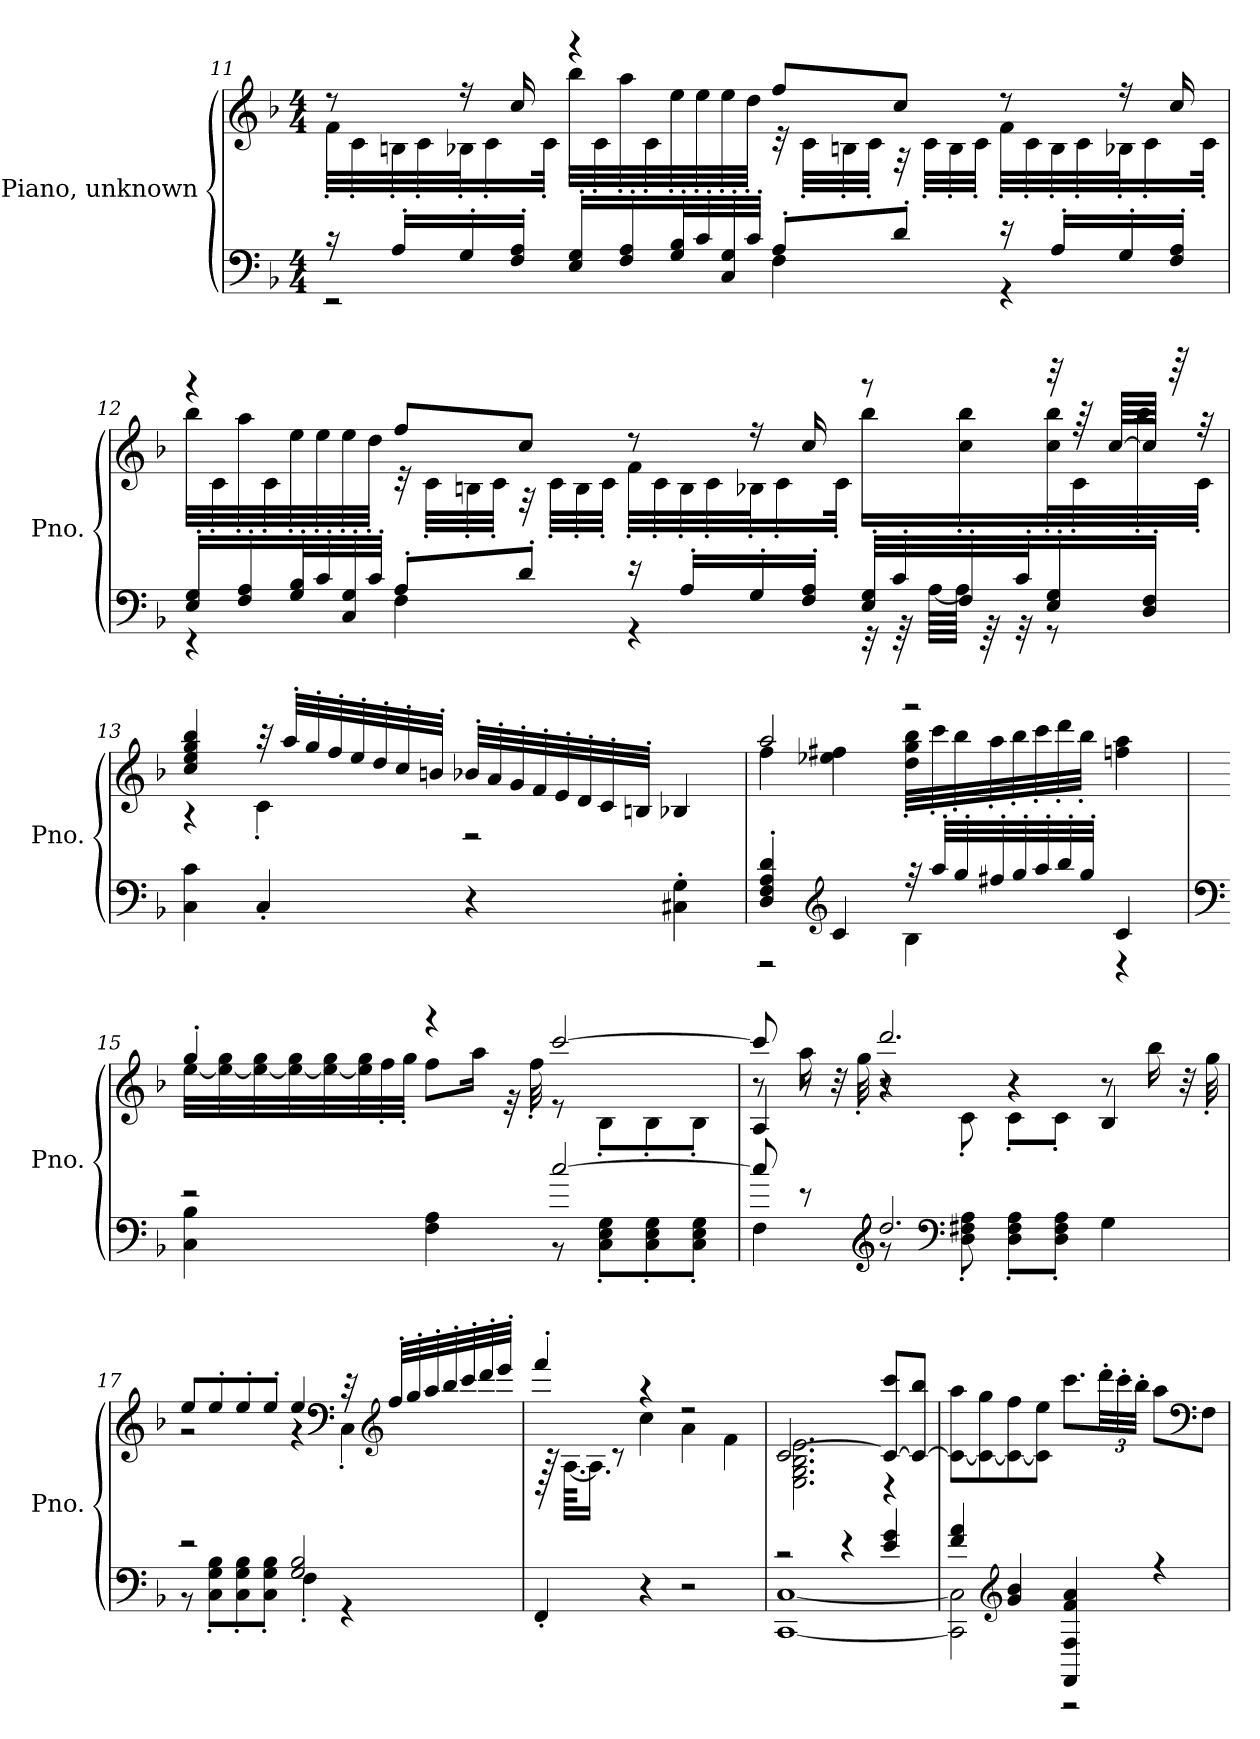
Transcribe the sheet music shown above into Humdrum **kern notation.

**kern	**kern
*part1	*part1
*staff2	*staff1
*I"Piano, unknown	*
*I'Pno.	*
!!LO:LB:g=z
*clefF4	*clefG2
*k[b-]	*k[b-]
*M4/4	*M4/4
=11	=11
*^	*^
16r	2r	8r	32f'\LLL
.	.	.	32c'\
16A'/LL	.	.	32Bn'\
.	.	.	32c'\
16G'/	.	16r	32B-X'\J
.	.	.	16c'\
16F/' 16A/'JJ	.	16cc/	.
.	.	.	32c'\JJk
16E/' 16G/'LL	.	4r	32bb-\LLL
.	.	.	32c'\
16F/' 16A/'	.	.	32aa'\
.	.	.	32c'\
32G/' 32B-/'L	.	.	32ee'\
32c'/	.	.	32ee'\
32C/' 32G/'	.	.	32ee'\
32c'/JJJ	.	.	32dd'\JJJ
8A'/L	4F\	8ff/L	32r
.	.	.	32c'\LLL
.	.	.	32Bn'\
.	.	.	32c'\JJJ
8d'/J	.	8cc/J	32r
.	.	.	32c'\LLL
.	.	.	32B'\
.	.	.	32c'\JJJ
16r	4r	8r	32f'\LLL
.	.	.	32c'\
16A'/LL	.	.	32B'\
.	.	.	32c'\
16G'/	.	16r	32B-X'\J
.	.	.	16c'\
16F/' 16A/'JJ	.	16cc/	.
.	.	.	32c'\JJk
!!LO:PB:g=z	!!
=12	=12	=12	=12
16E/' 16G/'LL	4r	4r	32bb-\LLL
.	.	.	32c'\
16F/' 16A/'	.	.	32aa'\
.	.	.	32c'\
32G/' 32B-/'L	.	.	32ee'\
32c'/	.	.	32ee'\
32C/' 32G/'	.	.	32ee'\
32c'/JJJ	.	.	32dd'\JJJ
8A'/L	4F\	8ff/L	32r
.	.	.	32c'\LLL
.	.	.	32Bn'\
.	.	.	32c'\JJJ
8d'/J	.	8cc/J	32r
.	.	.	32c'\LLL
.	.	.	32B'\
.	.	.	32c'\JJJ
16r	4r	8r	32f'\LLL
.	.	.	32c'\
16A'/LL	.	.	32B'\
.	.	.	32c'\
16G'/	.	16r	32B-X'\J
.	.	.	16c'\
16F/' 16A/'JJ	.	16cc/	.
.	.	.	32c'\JJk
32E/' 32G/'LLL	32r	8r	16bb-\LL
32c'/	64r	.	.
.	[64A\LLLL	.	.
32F'/	64A\JJJJ]	.	16cc\' 16bb-\'
.	64r	.	.
32c'/J	32r	.	.
16E/' 16G/'	8r	32r	32cc\' 32bb-\'L
.	.	64r	32c'\
.	.	[64cc/LLLL	.
16D/' 16F/'JJ	.	64cc/JJJJ]	32bb-'\
.	.	64r	.
.	.	32r	32c'\JJJ
*v	*v	*	*
!!LO:LB:g=z	!!
=13	=13	=13
4C\ 4c\	4cc/ 4ee/ 4gg/ 4bb-/	4r
4C'/	32r	4c'\
.	32aa'/LLL	.
.	32gg'/	.
.	32ff'/	.
.	32ee'/	.
.	32dd'/	.
.	32cc'/	.
.	32bn'/JJJ	.
4r	32b-X'/LLL	2r
.	32a'/	.
.	32g'/	.
.	32f'/	.
.	32e'/	.
.	32d'/	.
.	32c'/	.
.	32Bn'/JJJ	.
4C#X\' 4G\'	4B-X/	.
=14	=14	=14
*^	*	*
4D/' 4F/' 4A/' 4d/'	2r	2aa/	4ff\
*clefG2	*	*	*
4c/	.	.	4ee-X\ 4ff#X\
32r	4B-\	2r	32dd\' 32gg\' 32bb-\'LLL
32aa'/LLL	.	.	32ccc'\
32gg'/	.	.	32bb-'\
32ff#X'/	.	.	32aa'\
32gg'/	.	.	32bb-'\
32aa'/	.	.	32ccc'\
32bb-'/	.	.	32ddd'\
32gg'/JJJ	.	.	32bb-'\JJJ
4c/	4r	.	4ffn\ 4aa\
!!LO:LB:g=z	!!
=15	=15	=15	=15
*clefF4	*	*	*
2r	4C\ 4B-\	4gg'/	[32ee\LLL
.	.	.	32ee\_ 32gg\
.	.	.	32ee\_ 32gg\
.	.	.	32ee\_ 32gg\
.	.	.	32ee\_ 32gg\
.	.	.	32ee\] 32gg\
.	.	.	32ff'\
.	.	.	32gg'\JJJ
.	4F\ 4A\	4r	8ff\L
.	.	.	16aa\Jk
.	.	.	32r
.	.	.	32ff'\
[2cc/	8r	[2ccc/	8r
.	8C\' 8E\' 8G\'L	.	8B-'\L
.	8C\' 8E\' 8G\'	.	8B-'\
.	8C\' 8E\' 8G\'J	.	8B-'\J
=16	=16	=16	=16
*	*	*	*^
8cc/]	4F\	8ccc/]	8r	4A/
8r	.	8r	16aa\	.
.	.	.	32r	.
.	.	.	32gg'\	.
*clefG2	*	*	*	*
2.dd/	8r	2.ddd/	8r	4r
*clefF4	*	*	*	*
.	8D\' 8F#X\' 8A\'	.	8c'\	.
.	8D\' 8F#\' 8A\'L	.	8c'\L	4r
.	8D\' 8F#\' 8A\'J	.	8c'\J	.
.	4G\	.	8r	4B-/
.	.	.	16bb-\	.
.	.	.	32r	.
.	.	.	32gg'\	.
*	*	*	*v	*v
!!LO:LB:g=z
=17	=17	=17	=17
2r	8r	8ee/L	2r
.	8C\' 8G\' 8B-\'L	8ee'/	.
.	8C\' 8G\' 8B-\'	8ee'/	.
.	8C\' 8G\' 8B-\'J	8ee'/J	.
2G/ 2B-/	4F'\	4ee/	4r
*	*	*clefF4	*
.	4r	32r	4C'\
*	*	*clefG2	*
.	.	32ff'/LLL	.
.	.	32gg'/	.
.	.	32aa'/	.
.	.	32bb-'/	.
.	.	32ccc'/	.
.	.	32ddd'/	.
.	.	32eee'/JJJ	.
*v	*v	*	*
=18	=18	=18
4FF'/	4fff'/	128r
.	.	[64.A\KKLL
.	.	16.A\JJ]
.	.	8r
4r	4r	4cc\
2r	2r	4a\
.	.	4f\
=19	=19	=19
*^	*	*
2r	[1CC [1C	[2.c/	2.E\ 2.G\ 2.B-\ 2.e\
4r	.	.	.
4e/ 4g/	.	8c/_ 8ccc/L	4r
.	.	8c/_ 8bb-/J	.
*	*	*v	*v
!!LO:LB:g=z
=20	=20	=20
4f/ 4a/	2CC\] 2C\]	8c\_ 8aa\L
.	.	8c\_ 8gg\
*clefG2	*	*
4g/ 4b-/	.	8c\_ 8ff\
.	.	8c\] 8ee\J
4FF/ 4F/ 4f/ 4a/	2r	8.ccc\L
*	*	*Xbrackettup
.	.	48ddd'\LL
.	.	48ccc'\
.	.	48bb-'\JJJ
4r	.	8aa\L
*	*	*clefF4
.	.	8F\J
*v	*v	*
=	=
*-	*-
